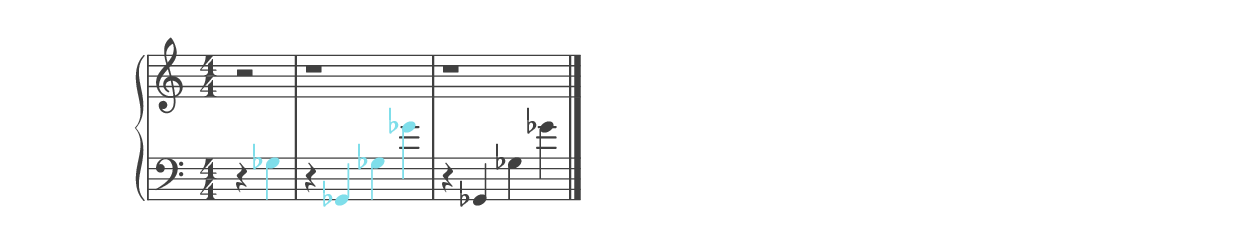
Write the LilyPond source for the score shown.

%% ----------------------------------------------------------------------------
%% Generated on: 2018 December 27
%% Note Name: G3b
%% Octave: 3
%% Clef: bass
%% Filename: 067-34-3-bass-G3b
%% ----------------------------------------------------------------------------

\version "2.19.82"

\include "../piano_note_colors.ly"

\header {
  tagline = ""
}

upper = {
  \clef treble
  \numericTimeSignature
  \override NoteHead.color = #colorized-note
  \override Stem.color = #colorized-note
  \override Accidental.color = #colorized-note
  % treble note in color
  r2
  % treble octave in color
  r1
  \override NoteHead.color = #default-black
  \override Stem.color = #default-black
  \override Accidental.color = #default-black
  % treble octave repeat in black
  r1
  \bar "|."
}

lower = {
  \clef bass
  \numericTimeSignature
  \override NoteHead.color = #colorized-note
  \override Stem.color = #colorized-note
  \override Accidental.color = #colorized-note
  % bass note in color
  r4 ges4
  % bass octave in color
  r4 ges,4 ges4 ges'4
  \override NoteHead.color = #default-black
  \override Stem.color = #default-black
  \override Accidental.color = #default-black
  % bass octave repeat in black
  r4 ges,4 ges4 ges'4
}

\score {
  \new PianoStaff <<
    \context Score
    \applyContext #(override-color-for-all-grobs default-black)
    \time 4/4
    \partial 2
    \new Staff = upper { \upper }
    \new Staff = lower { \lower }
  >>
  \layout { }
  \midi { }
}